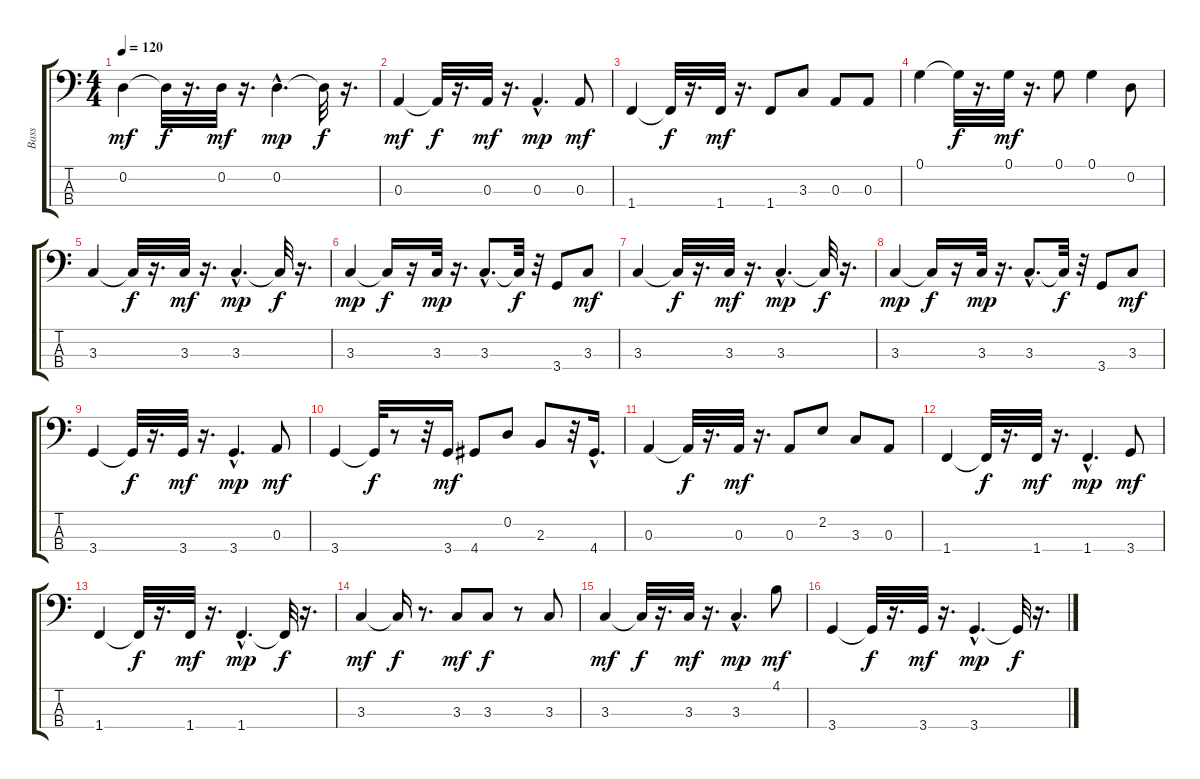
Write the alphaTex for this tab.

\track ("Bass    " "Bass    ") {instrument electricbassfinger}
\staff {score tabs}
\tuning (G2 D2 A1 E1) {hide}
\ts (4 4)
\tempo 120
\clef f4
\ks c
0.2.4{dy mf} 0.2{t}.32{dy f} r.16{d} 0.2.32{dy mf} r.16{d} 0.2{hac}.4{d dy mp} 0.2{t}.32{dy f} r.16{d} |
0.3.4{dy mf} 0.3{t}.32{dy f} r.16{d} 0.3.32{dy mf} r.16{d} 0.3{hac}.4{d dy mp} 0.3.8{dy mf} |
1.4.4 1.4{t}.32{dy f} r.16{d} 1.4.32{dy mf} r.16{d} 1.4.8 3.3.8 0.3.8 0.3.8 |
0.1.4 0.1{t}.32{dy f} r.16{d} 0.1.32{dy mf} r.16{d} 0.1.8 0.1.4 0.2.8 |
3.3.4 3.3{t}.32{dy f} r.16{d} 3.3.32{dy mf} r.16{d} 3.3{hac}.4{d dy mp} 3.3{t}.32{dy f} r.16{d} |
3.3.4{dy mp} 3.3{t}.16{dy f} r.16 3.3.32{dy mp} r.16{d} 3.3{hac}.8{d} 3.3{t}.32{dy f} r.32 3.4.8 3.3.8{dy mf} |
3.3.4 3.3{t}.32{dy f} r.16{d} 3.3.32{dy mf} r.16{d} 3.3{hac}.4{d dy mp} 3.3{t}.32{dy f} r.16{d} |
3.3.4{dy mp} 3.3{t}.16{dy f} r.16 3.3.32{dy mp} r.16{d} 3.3{hac}.8{d} 3.3{t}.32{dy f} r.32 3.4.8 3.3.8{dy mf} |
3.4.4 3.4{t}.32{dy f} r.16{d} 3.4.32{dy mf} r.16{d} 3.4{hac}.4{d dy mp} 0.3.8{dy mf} |
3.4.4 3.4{t}.32{dy f} r.8 r.32 3.4.16{dy mf} 4.4.8 0.2.8 2.3.8 r.32 4.4{hac}.16{d} |
0.3.4 0.3{t}.32{dy f} r.16{d} 0.3.32{dy mf} r.16{d} 0.3.8 2.2.8 3.3.8 0.3.8 |
1.4.4 1.4{t}.32{dy f} r.16{d} 1.4.32{dy mf} r.16{d} 1.4{hac}.4{d dy mp} 3.4.8{dy mf} |
1.4.4 1.4{t}.32{dy f} r.16{d} 1.4.32{dy mf} r.16{d} 1.4{hac}.4{d dy mp} 1.4{t}.32{dy f} r.16{d} |
3.3.4{dy mf} 3.3{t}.16{dy f} r.8{d} 3.3.8{dy mf} 3.3.8{dy f} r.8 3.3.8 |
3.3.4{dy mf} 3.3{t}.32{dy f} r.16{d} 3.3.32{dy mf} r.16{d} 3.3{hac}.4{d dy mp} 4.1.8{dy mf} |
3.4.4 3.4{t}.32{dy f} r.16{d} 3.4.32{dy mf} r.16{d} 3.4{hac}.4{d dy mp} 3.4{t}.32{dy f} r.16{d}
